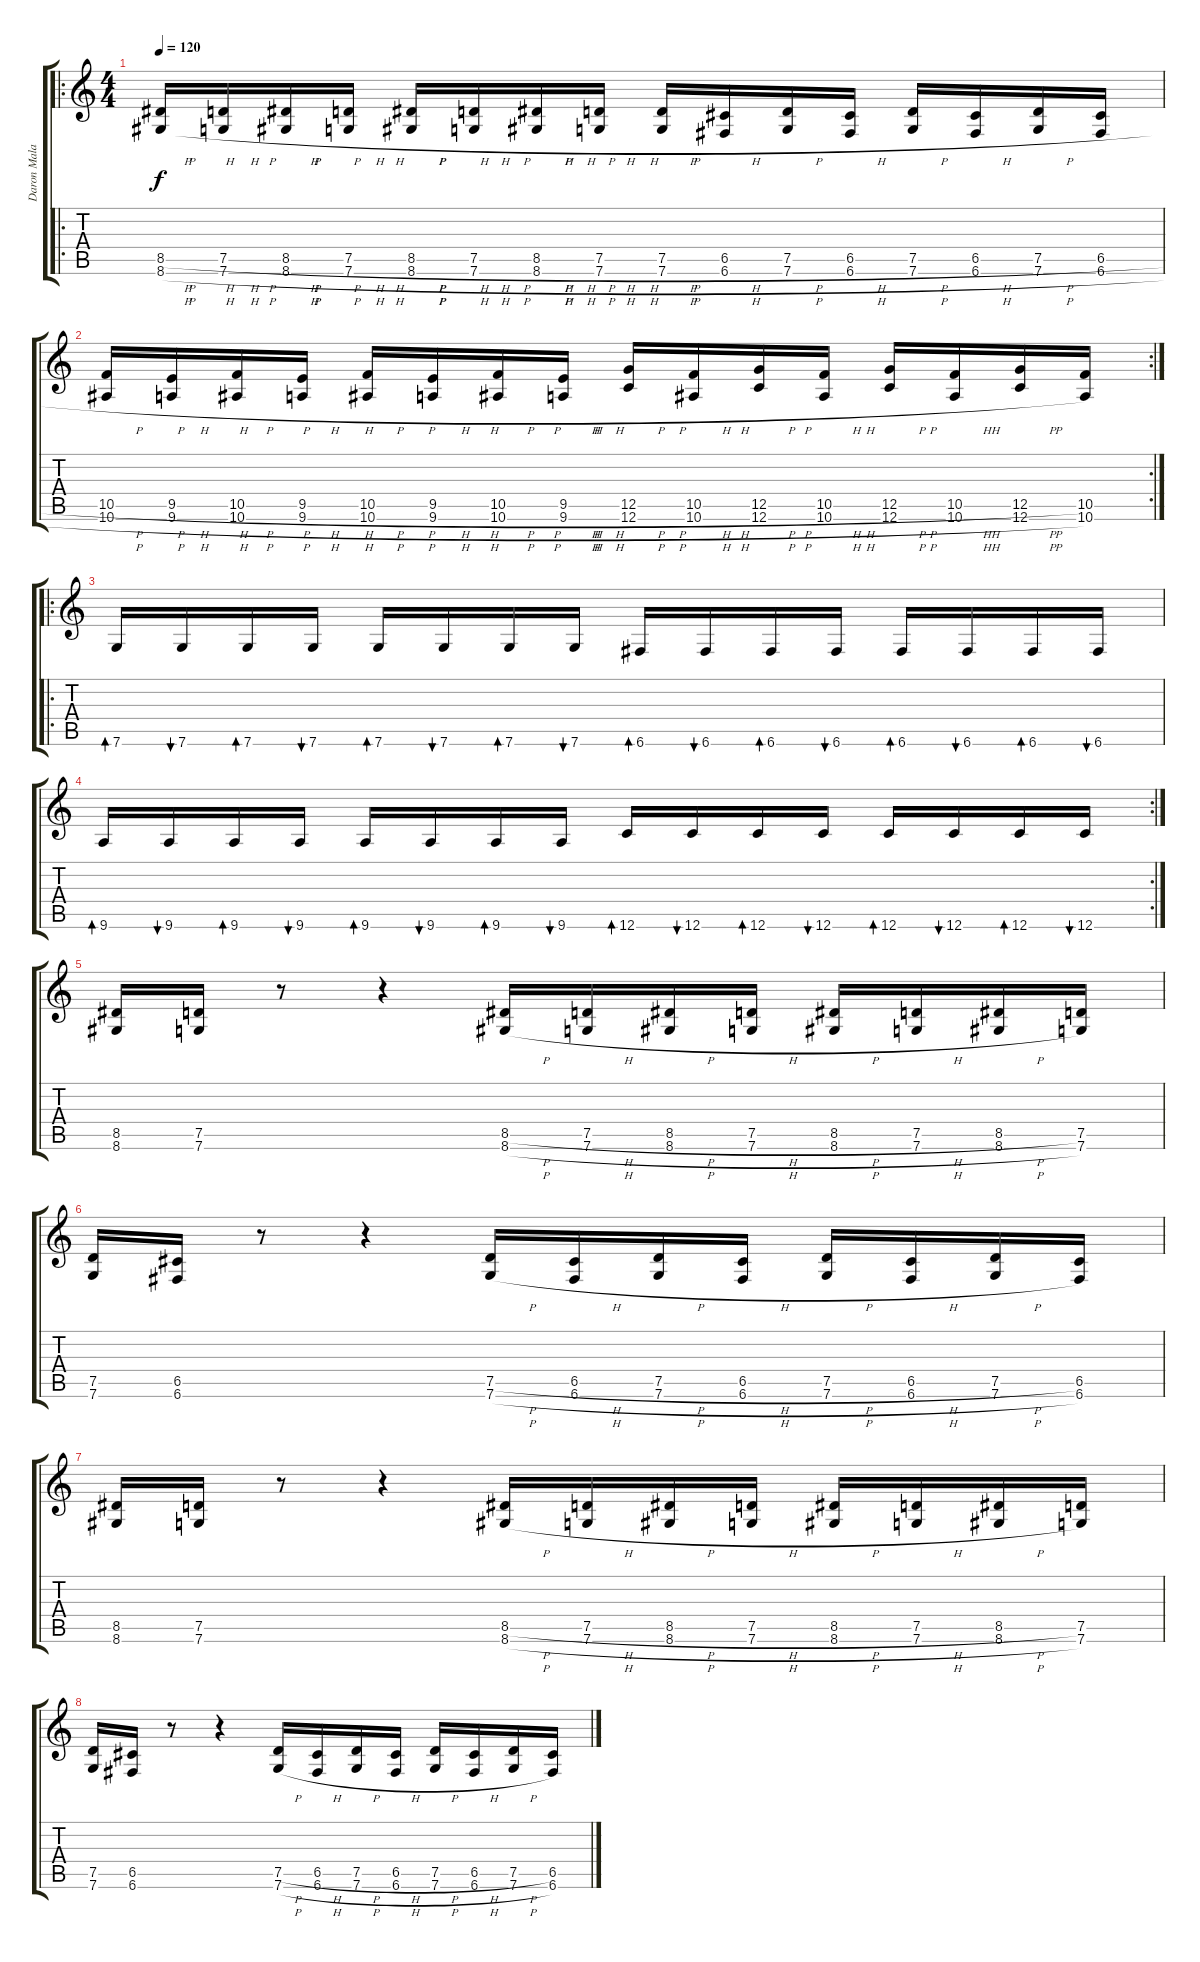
\track ("Daron Malakian (Distortion)" "Daron Mala") {instrument electricguitarmuted}
\staff {score tabs}
\tuning (D4 A3 F3 C3 G2 C2) {hide}
\ro
\ts (4 4)
\tempo 120
\clef g2
\ks c
(8.5{h} 8.6{h}).16{dy f} (7.5{h} 7.6{h}).16 (8.5{h} 8.6{h}).16 (7.5{h} 7.6{h}).16 (8.5{h} 8.6{h}).16 (7.5{h} 7.6{h}).16 (8.5{h} 8.6{h}).16 (7.5{h} 7.6{h}).16 (7.5{h} 7.6{h}).16 (6.5{h} 6.6{h}).16 (7.5{h} 7.6{h}).16 (6.5{h} 6.6{h}).16 (7.5{h} 7.6{h}).16 (6.5{h} 6.6{h}).16 (7.5{h} 7.6{h}).16 (6.5{h} 6.6{h}).16 |
\rc 2
(10.5{h} 10.6{h}).16 (9.5{h} 9.6{h}).16 (10.5{h} 10.6{h}).16 (9.5{h} 9.6{h}).16 (10.5{h} 10.6{h}).16 (9.5{h} 9.6{h}).16 (10.5{h} 10.6{h}).16 (9.5{h} 9.6{h}).16 (12.5{h} 12.6{h}).16 (10.5{h} 10.6{h}).16 (12.5{h} 12.6{h}).16 (10.5{h} 10.6{h}).16 (12.5{h} 12.6{h}).16 (10.5{h} 10.6{h}).16 (12.5{h} 12.6{h}).16 (10.5 10.6).16 |
\ro
7.6.16{bd 60} 7.6.16{bu 60} 7.6.16{bd 60} 7.6.16{bu 60} 7.6.16{bd 60} 7.6.16{bu 60} 7.6.16{bd 60} 7.6.16{bu 60} 6.6.16{bd 60} 6.6.16{bu 60} 6.6.16{bd 60} 6.6.16{bu 60} 6.6.16{bd 60} 6.6.16{bu 60} 6.6.16{bd 60} 6.6.16{bu 60} |
\rc 2
9.6.16{bd 60} 9.6.16{bu 60} 9.6.16{bd 60} 9.6.16{bu 60} 9.6.16{bd 60} 9.6.16{bu 60} 9.6.16{bd 60} 9.6.16{bu 60} 12.6.16{bd 60} 12.6.16{bu 60} 12.6.16{bd 60} 12.6.16{bu 60} 12.6.16{bd 60} 12.6.16{bu 60} 12.6.16{bd 60} 12.6.16{bu 60} |
(8.5 8.6).16 (7.5 7.6).16 r.8 r.4 (8.5{h} 8.6{h}).16 (7.5{h} 7.6{h}).16 (8.5{h} 8.6{h}).16 (7.5{h} 7.6{h}).16 (8.5{h} 8.6{h}).16 (7.5{h} 7.6{h}).16 (8.5{h} 8.6{h}).16 (7.5 7.6).16 |
(7.5 7.6).16 (6.5 6.6).16 r.8 r.4 (7.5{h} 7.6{h}).16 (6.5{h} 6.6{h}).16 (7.5{h} 7.6{h}).16 (6.5{h} 6.6{h}).16 (7.5{h} 7.6{h}).16 (6.5{h} 6.6{h}).16 (7.5{h} 7.6{h}).16 (6.5 6.6).16 |
(8.5 8.6).16 (7.5 7.6).16 r.8 r.4 (8.5{h} 8.6{h}).16 (7.5{h} 7.6{h}).16 (8.5{h} 8.6{h}).16 (7.5{h} 7.6{h}).16 (8.5{h} 8.6{h}).16 (7.5{h} 7.6{h}).16 (8.5{h} 8.6{h}).16 (7.5 7.6).16 |
(7.5 7.6).16 (6.5 6.6).16 r.8 r.4 (7.5{h} 7.6{h}).16 (6.5{h} 6.6{h}).16 (7.5{h} 7.6{h}).16 (6.5{h} 6.6{h}).16 (7.5{h} 7.6{h}).16 (6.5{h} 6.6{h}).16 (7.5{h} 7.6{h}).16 (6.5 6.6).16
